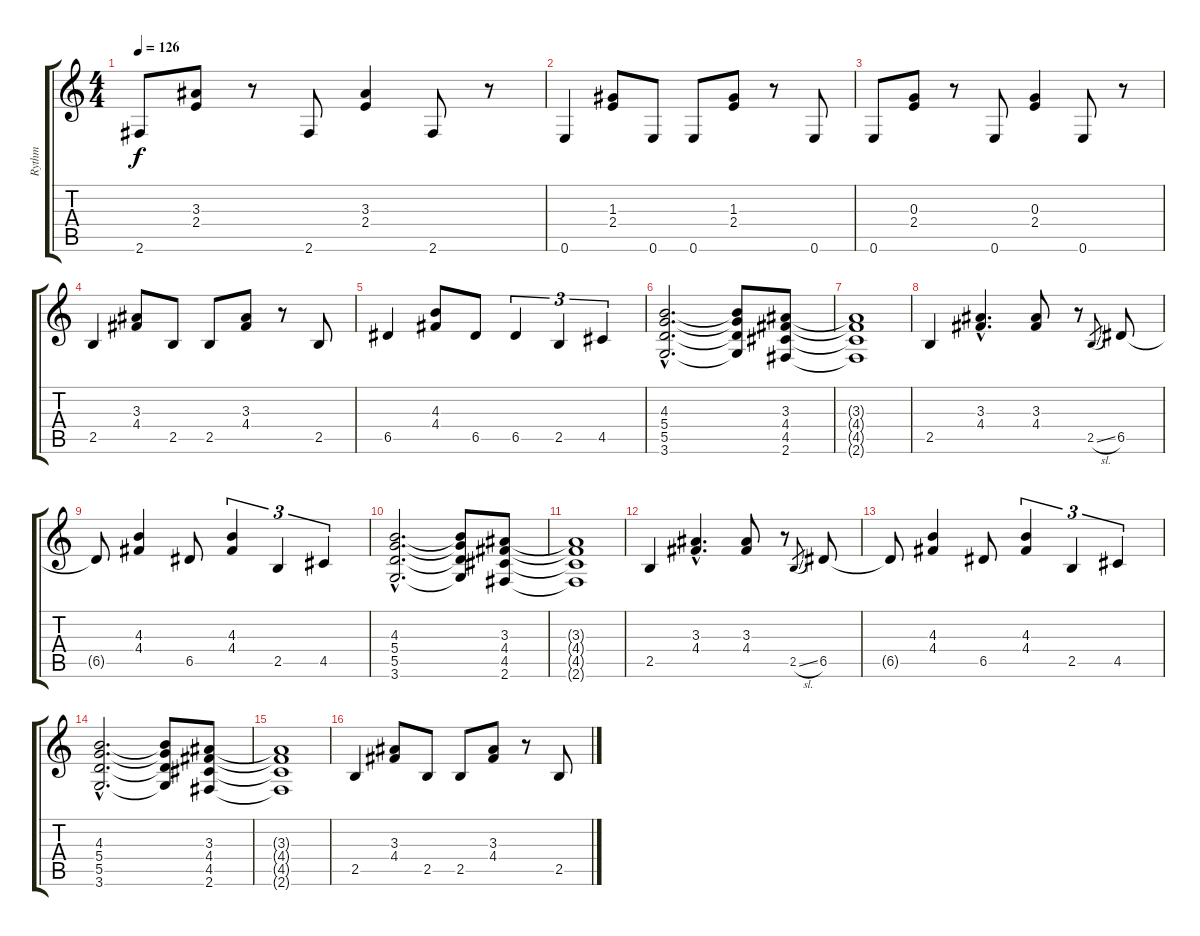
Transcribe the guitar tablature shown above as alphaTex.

\track ("Rythm" "Rythm") {instrument acousticguitarnylon}
\staff {score tabs}
\tuning (E4 B3 G3 D3 A2 E2) {hide}
\ts (4 4)
\tempo 126
\clef g2
\ks c
2.6.8{dy f} (3.3 2.4).8 r.8 2.6.8 (3.3 2.4).4 2.6.8 r.8 |
0.6.4 (1.3 2.4).8 0.6.8 0.6.8 (1.3 2.4).8 r.8 0.6.8 |
0.6.8 (0.3 2.4).8 r.8 0.6.8 (0.3 2.4).4 0.6.8 r.8 |
2.5.4 (3.3 4.4).8 2.5.8 2.5.8 (3.3 4.4).8 r.8 2.5.8 |
6.5.4 (4.3 4.4).8 6.5.8 6.5.4{tu (3 2)} 2.5.4{tu (3 2)} 4.5.4{tu (3 2)} |
(4.3{hac} 5.4{hac} 5.5{hac} 3.6{hac}).2{d} (4.3{t} 5.4{t} 5.5{t} 3.6{t}).8 (3.3 4.4 4.5 2.6).8 |
(3.3{t} 4.4{t} 4.5{t} 2.6{t}).1 |
2.5.4 (3.3{hac} 4.4{hac}).4{d} (3.3 4.4).8 r.8 2.5{sl}.8{gr} 6.5.8 |
6.5{t}.8 (4.3 4.4).4 6.5.8 (4.3 4.4).4{tu (3 2)} 2.5.4{tu (3 2)} 4.5.4{tu (3 2)} |
(4.3{hac} 5.4{hac} 5.5{hac} 3.6{hac}).2{d} (4.3{t} 5.4{t} 5.5{t} 3.6{t}).8 (3.3 4.4 4.5 2.6).8 |
(3.3{t} 4.4{t} 4.5{t} 2.6{t}).1 |
2.5.4 (3.3{hac} 4.4{hac}).4{d} (3.3 4.4).8 r.8 2.5{sl}.8{gr} 6.5.8 |
6.5{t}.8 (4.3 4.4).4 6.5.8 (4.3 4.4).4{tu (3 2)} 2.5.4{tu (3 2)} 4.5.4{tu (3 2)} |
(4.3{hac} 5.4{hac} 5.5{hac} 3.6{hac}).2{d} (4.3{t} 5.4{t} 5.5{t} 3.6{t}).8 (3.3 4.4 4.5 2.6).8 |
(3.3{t} 4.4{t} 4.5{t} 2.6{t}).1 |
2.5.4 (3.3 4.4).8 2.5.8 2.5.8 (3.3 4.4).8 r.8 2.5.8
